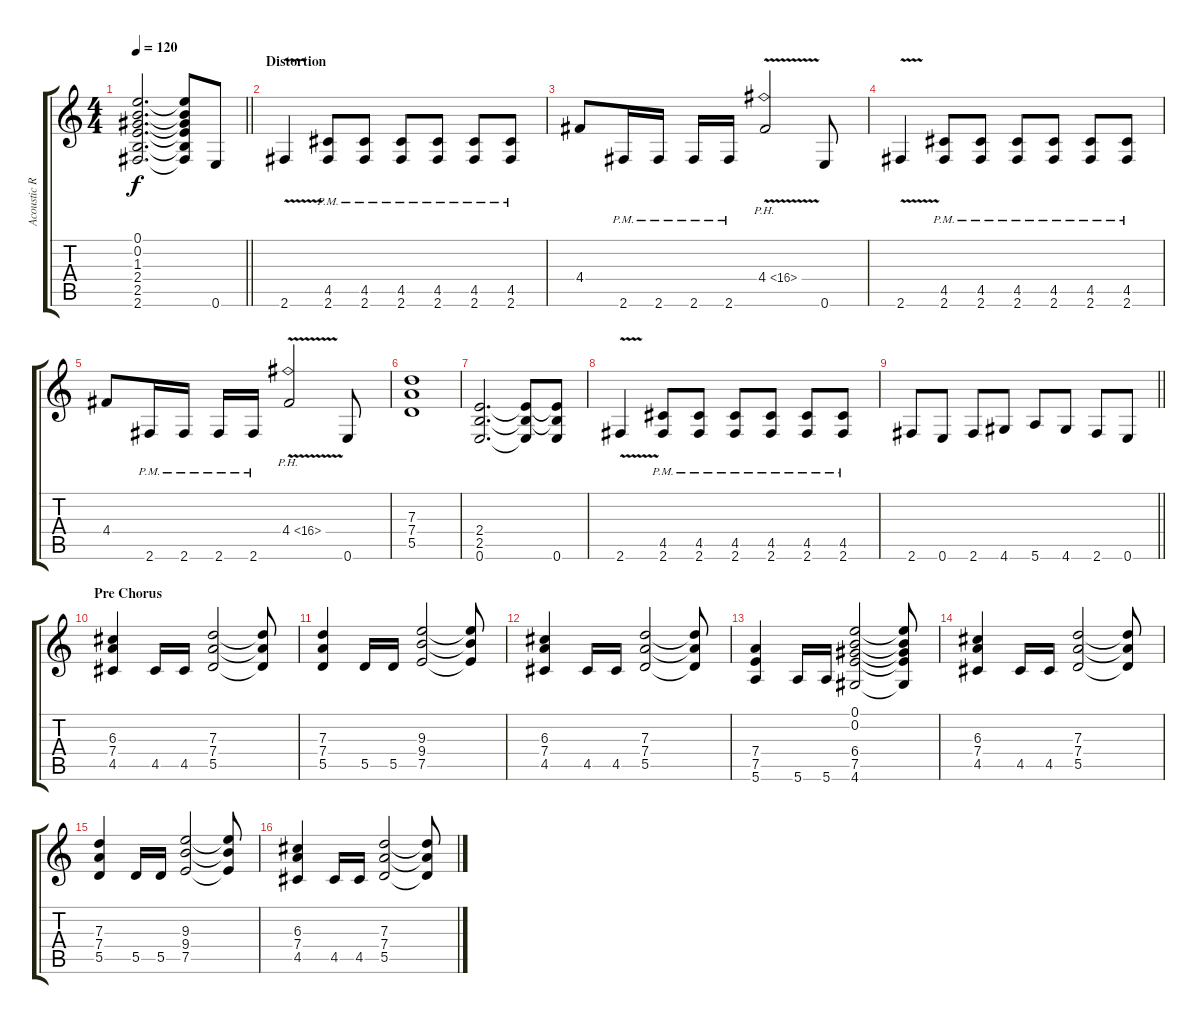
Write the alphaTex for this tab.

\track ("Acoustic Rythym 2" "Acoustic R") {instrument acousticguitarsteel}
\staff {score tabs}
\tuning (E4 B3 G3 D3 A2 E2) {hide}
\ts (4 4)
\tempo 120
\clef g2
\barLineRight lightlight
\ks c
(0.1{t} 0.2{t} 1.3{t} 2.4{t} 2.5{t} 2.6{t}).2{d dy f} (0.1{t} 0.2{t} 1.3{t} 2.4{t} 2.5{t} 2.6{t}).8 0.6.8{volume 16 instrument distortionguitar} |
\section ("" "Distortion")
2.6{v}.4 (4.5{pm} 2.6{pm}).8 (4.5{pm} 2.6{pm}).8 (4.5{pm} 2.6{pm}).8 (4.5{pm} 2.6{pm}).8 (4.5{pm} 2.6{pm}).8 (4.5{pm} 2.6{pm}).8 |
4.4.8 2.6{pm}.16 2.6{pm}.16 2.6{pm}.16 2.6{pm}.16 4.4{ph 12 v}.2 0.6.8 |
2.6{v}.4 (4.5{pm} 2.6{pm}).8 (4.5{pm} 2.6{pm}).8 (4.5{pm} 2.6{pm}).8 (4.5{pm} 2.6{pm}).8 (4.5{pm} 2.6{pm}).8 (4.5{pm} 2.6{pm}).8 |
4.4.8 2.6{pm}.16 2.6{pm}.16 2.6{pm}.16 2.6{pm}.16 4.4{ph 12 v}.2 0.6.8 |
(7.3 7.4 5.5).1 |
(2.4 2.5 0.6).2{d} (2.4{t} 2.5{t} 0.6{t}).8 (2.4{t} 2.5{t} 0.6).8 |
2.6{v}.4 (4.5{pm} 2.6{pm}).8 (4.5{pm} 2.6{pm}).8 (4.5{pm} 2.6{pm}).8 (4.5{pm} 2.6{pm}).8 (4.5{pm} 2.6{pm}).8 (4.5{pm} 2.6{pm}).8 |
\barLineRight lightlight
2.6.8 0.6.8 2.6.8 4.6.8 5.6.8 4.6.8 2.6.8 0.6.8 |
\section ("" "Pre Chorus")
(6.3 7.4 4.5).4 4.5.16 4.5.16 (7.3 7.4 5.5).2 (7.3{t} 7.4{t} 5.5{t}).8 |
(7.3 7.4 5.5).4 5.5.16 5.5.16 (9.3 9.4 7.5).2 (9.3{t} 9.4{t} 7.5{t}).8 |
(6.3 7.4 4.5).4 4.5.16 4.5.16 (7.3 7.4 5.5).2 (7.3{t} 7.4{t} 5.5{t}).8 |
(7.4 7.5 5.6).4 5.6.16 5.6.16 (0.1 0.2 6.4 7.5 4.6).2 (0.1{t} 0.2{t} 6.4{t} 7.5{t} 4.6{t}).8 |
(6.3 7.4 4.5).4 4.5.16 4.5.16 (7.3 7.4 5.5).2 (7.3{t} 7.4{t} 5.5{t}).8 |
(7.3 7.4 5.5).4 5.5.16 5.5.16 (9.3 9.4 7.5).2 (9.3{t} 9.4{t} 7.5{t}).8 |
(6.3 7.4 4.5).4 4.5.16 4.5.16 (7.3 7.4 5.5).2 (7.3{t} 7.4{t} 5.5{t}).8
